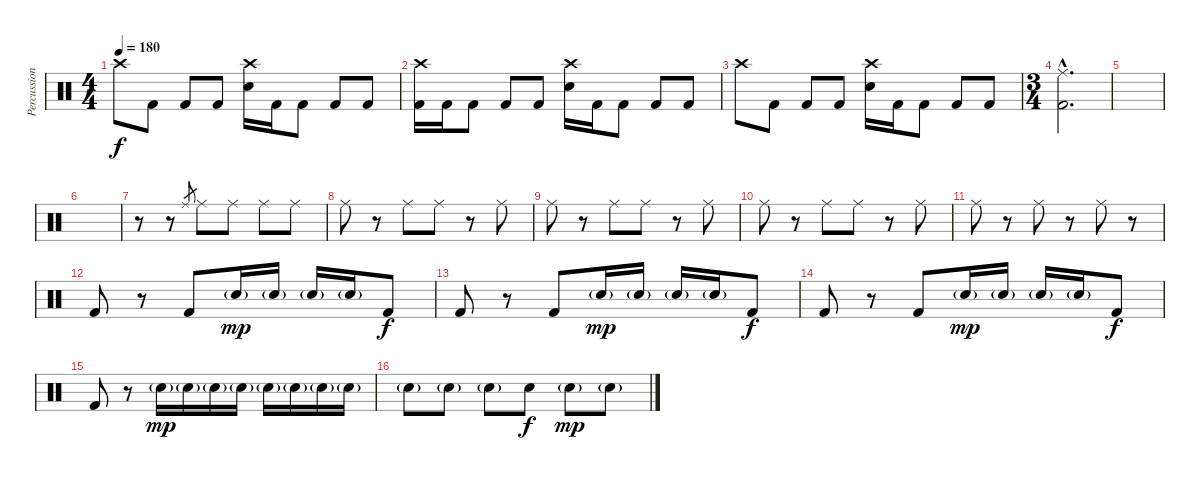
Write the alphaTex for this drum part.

\track ("Percussion" "Percussion") {instrument percussion}
\staff {score}
\articulation defaults
\ts (4 4)
\tempo 180
\clef neutral
\ks c "Crash high (hit)".8{dy f} "Kick (hit) 2".8 "Kick (hit) 2".8 "Kick (hit) 2".8
("Crash high (hit)" "Electric Snare (hit)").16 "Kick (hit) 2".16 "Kick (hit) 2".8 "Kick (hit) 2".8 "Kick (hit) 2".8 |
("Crash high (hit)" "Kick (hit) 2").16 "Kick (hit) 2".16 "Kick (hit) 2".8 "Kick (hit) 2".8 "Kick (hit) 2".8 ("Crash high (hit)" "Electric Snare (hit)").16 "Kick (hit) 2".16 "Kick (hit) 2".8 "Kick (hit) 2".8 "Kick (hit) 2".8 |
"Crash high (hit)".8 "Kick (hit) 2".8 "Kick (hit) 2".8 "Kick (hit) 2".8 ("Crash high (hit)" "Electric Snare (hit)").16 "Kick (hit) 2".16 "Kick (hit) 2".8 "Kick (hit) 2".8 "Kick (hit) 2".8 |
\ts (3 4)
("Ride (middle)"{hac} "Kick (hit) 2"{hac}).2{d} |
|
|
r.8 r.8 "Ride (middle)".8{gr} "Ride (middle)".8 "Ride (middle)".8 "Ride (middle)".8 "Ride (middle)".8 |
"Ride (middle)".8 r.8 "Ride (middle)".8 "Ride (middle)".8 r.8 "Ride (middle)".8 |
"Ride (middle)".8 r.8 "Ride (middle)".8 "Ride (middle)".8 r.8 "Ride (middle)".8 |
"Ride (middle)".8 r.8 "Ride (middle)".8 "Ride (middle)".8 r.8 "Ride (middle)".8 |
"Ride (middle)".8 r.8 "Ride (middle)".8 r.8 "Ride (middle)".8 r.8 |
"Kick (hit) 2".8 r.8 "Kick (hit) 2".8 "Electric Snare (hit)"{g}.16{dy mp} "Electric Snare (hit)"{g}.16 "Electric Snare (hit)"{g}.16 "Electric Snare (hit)"{g}.16 "Kick (hit) 2".8{dy f} |
"Kick (hit) 2".8 r.8 "Kick (hit) 2".8 "Electric Snare (hit)"{g}.16{dy mp} "Electric Snare (hit)"{g}.16 "Electric Snare (hit)"{g}.16 "Electric Snare (hit)"{g}.16 "Kick (hit) 2".8{dy f} |
"Kick (hit) 2".8 r.8 "Kick (hit) 2".8 "Electric Snare (hit)"{g}.16{dy mp} "Electric Snare (hit)"{g}.16 "Electric Snare (hit)"{g}.16 "Electric Snare (hit)"{g}.16 "Kick (hit) 2".8{dy f} |
"Kick (hit) 2".8 r.8 "Electric Snare (hit)"{g}.16{dy mp} "Electric Snare (hit)"{g}.16 "Electric Snare (hit)"{g}.16 "Electric Snare (hit)"{g}.16 "Electric Snare (hit)"{g}.16 "Electric Snare (hit)"{g}.16 "Electric Snare (hit)"{g}.16 "Electric Snare (hit)"{g}.16 |
"Electric Snare (hit)"{g}.8 "Electric Snare (hit)"{g}.8 "Electric Snare (hit)"{g}.8 "Electric Snare (hit)".8{dy f} "Electric Snare (hit)"{g}.8{dy mp} "Electric Snare (hit)"{g}.8
